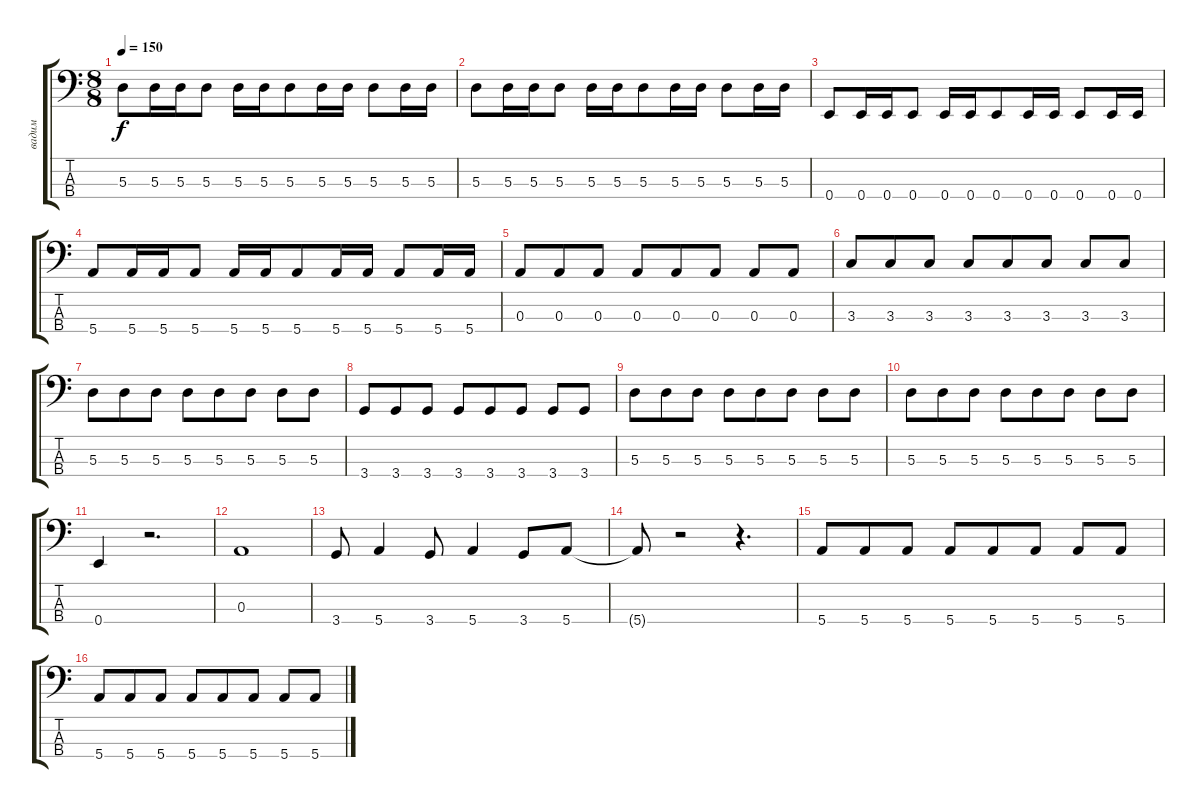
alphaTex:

\track ("вадим" "вадим") {instrument slapbass2}
\staff {score tabs}
\tuning (G2 D2 A1 E1) {hide}
\ts (8 8)
\tempo 150
\clef f4
\ks c
5.3.8{dy f} 5.3.16 5.3.16 5.3.8 5.3.16 5.3.16 5.3.8 5.3.16 5.3.16 5.3.8 5.3.16 5.3.16 |
5.3.8 5.3.16 5.3.16 5.3.8 5.3.16 5.3.16 5.3.8 5.3.16 5.3.16 5.3.8 5.3.16 5.3.16 |
0.4.8 0.4.16 0.4.16 0.4.8 0.4.16 0.4.16 0.4.8 0.4.16 0.4.16 0.4.8 0.4.16 0.4.16 |
5.4.8 5.4.16 5.4.16 5.4.8 5.4.16 5.4.16 5.4.8 5.4.16 5.4.16 5.4.8 5.4.16 5.4.16 |
0.3.8 0.3.8 0.3.8 0.3.8 0.3.8 0.3.8 0.3.8 0.3.8 |
3.3.8 3.3.8 3.3.8 3.3.8 3.3.8 3.3.8 3.3.8 3.3.8 |
5.3.8 5.3.8 5.3.8 5.3.8 5.3.8 5.3.8 5.3.8 5.3.8 |
3.4.8 3.4.8 3.4.8 3.4.8 3.4.8 3.4.8 3.4.8 3.4.8 |
5.3.8 5.3.8 5.3.8 5.3.8 5.3.8 5.3.8 5.3.8 5.3.8 |
5.3.8 5.3.8 5.3.8 5.3.8 5.3.8 5.3.8 5.3.8 5.3.8 |
0.4.4 r.2{d} |
0.3.1 |
3.4.8 5.4.4 3.4.8 5.4.4 3.4.8 5.4.8 |
5.4{t}.8 r.2 r.4{d} |
5.4.8 5.4.8 5.4.8 5.4.8 5.4.8 5.4.8 5.4.8 5.4.8 |
5.4.8 5.4.8 5.4.8 5.4.8 5.4.8 5.4.8 5.4.8 5.4.8
